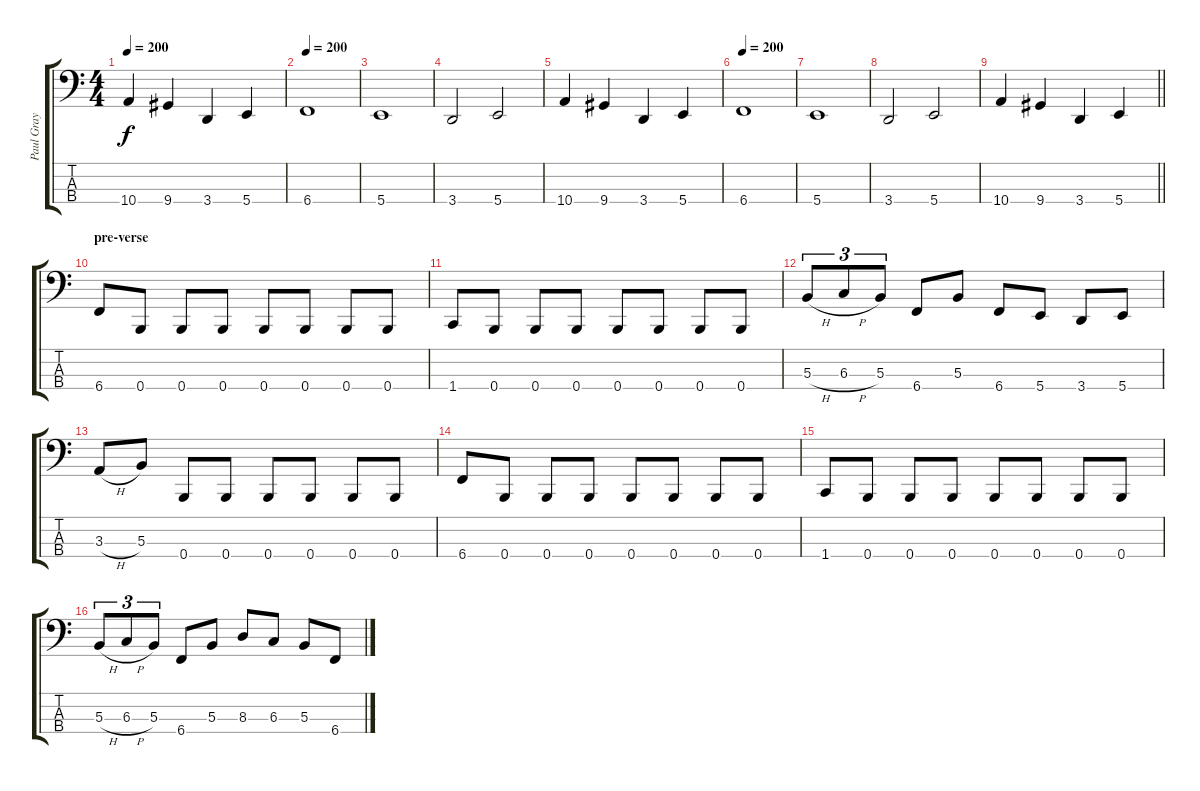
\track ("Paul Gray" "Paul Gray") {instrument electricbasspick}
\staff {score tabs}
\tuning (E2 B1 Gb1 B0) {hide}
\ts (4 4)
\tempo 200
\clef f4
\ks c
10.4.4{dy f} 9.4.4 3.4.4 5.4.4 |
\tempo 200
6.4.1 |
5.4.1 |
3.4.2 5.4.2 |
10.4.4 9.4.4 3.4.4 5.4.4 |
\tempo 200
6.4.1 |
5.4.1 |
3.4.2 5.4.2 |
\barLineRight lightlight
10.4.4 9.4.4 3.4.4 5.4.4 |
\section ("" "pre-verse")
6.4.8 0.4.8 0.4.8 0.4.8 0.4.8 0.4.8 0.4.8 0.4.8 |
1.4.8 0.4.8 0.4.8 0.4.8 0.4.8 0.4.8 0.4.8 0.4.8 |
5.3{h}.8{tu (3 2)} 6.3{h}.8{tu (3 2)} 5.3.8{tu (3 2)} 6.4.8 5.3.8 6.4.8 5.4.8 3.4.8 5.4.8 |
3.3{h}.8 5.3.8 0.4.8 0.4.8 0.4.8 0.4.8 0.4.8 0.4.8 |
6.4.8 0.4.8 0.4.8 0.4.8 0.4.8 0.4.8 0.4.8 0.4.8 |
1.4.8 0.4.8 0.4.8 0.4.8 0.4.8 0.4.8 0.4.8 0.4.8 |
5.3{h}.8{tu (3 2)} 6.3{h}.8{tu (3 2)} 5.3.8{tu (3 2)} 6.4.8 5.3.8 8.3.8 6.3.8 5.3.8 6.4.8
